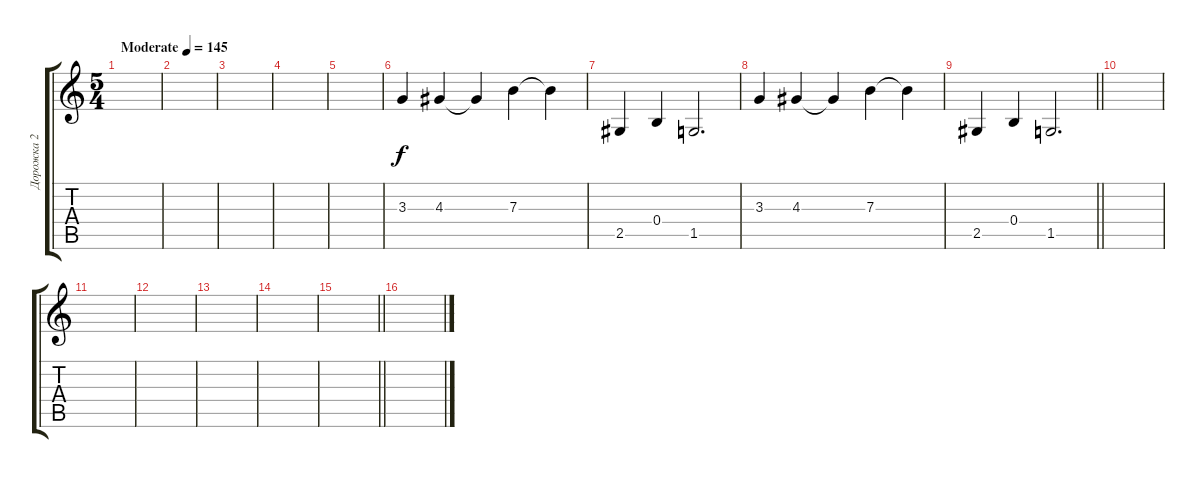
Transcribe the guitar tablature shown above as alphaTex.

\track ("Дорожка 2" "Дорожка 2") {instrument distortionguitar}
\staff {score tabs}
\tuning (Db4 Ab3 E3 B2 Gb2 B1) {hide}
\ts (5 4)
\tempo (145 "Moderate")
\clef g2
\ks c
|
|
|
|
|
3.3.4 4.3.4 4.3{t}.4 7.3.4 7.3{t}.4 |
2.5.4 0.4.4 1.5.2{d} |
3.3.4 4.3.4 4.3{t}.4 7.3.4 7.3{t}.4 |
\barLineRight lightlight
2.5.4 0.4.4 1.5.2{d} |
\section ("" " ")
|
|
|
|
|
\barLineRight lightlight
|
\section ("" " ")
